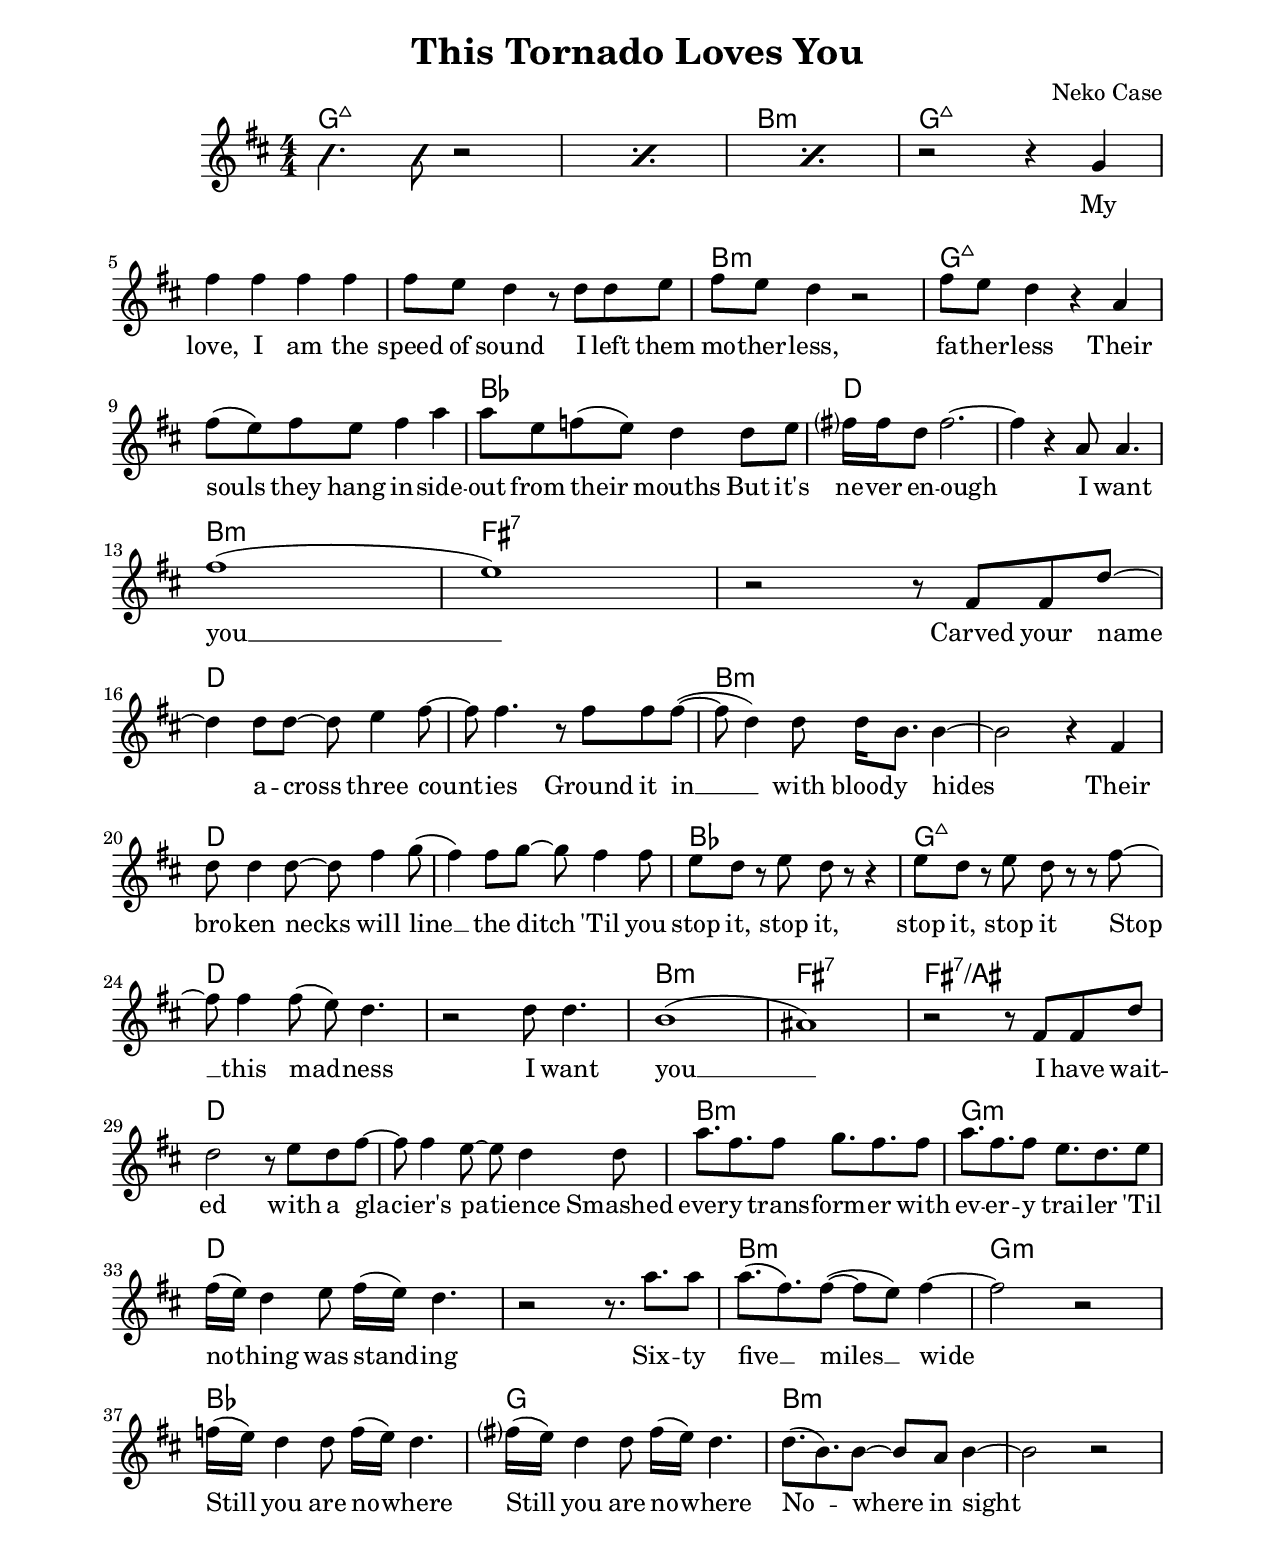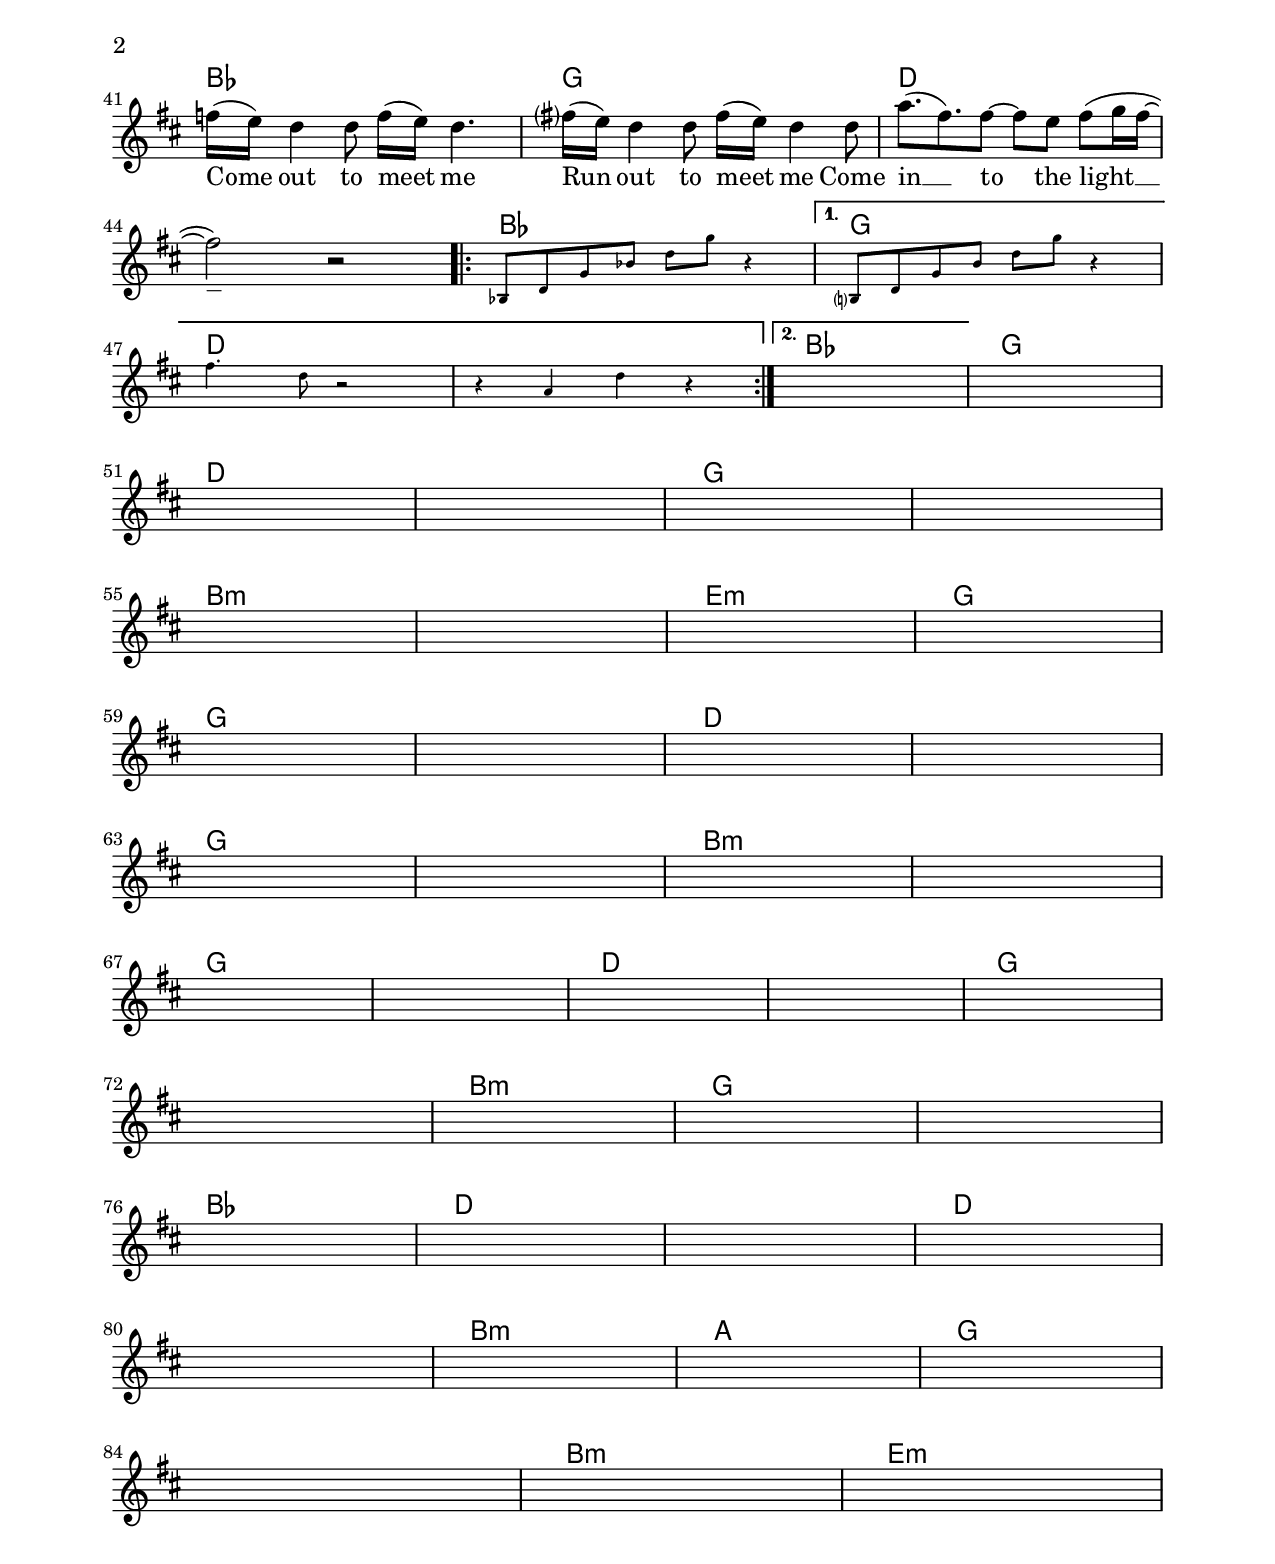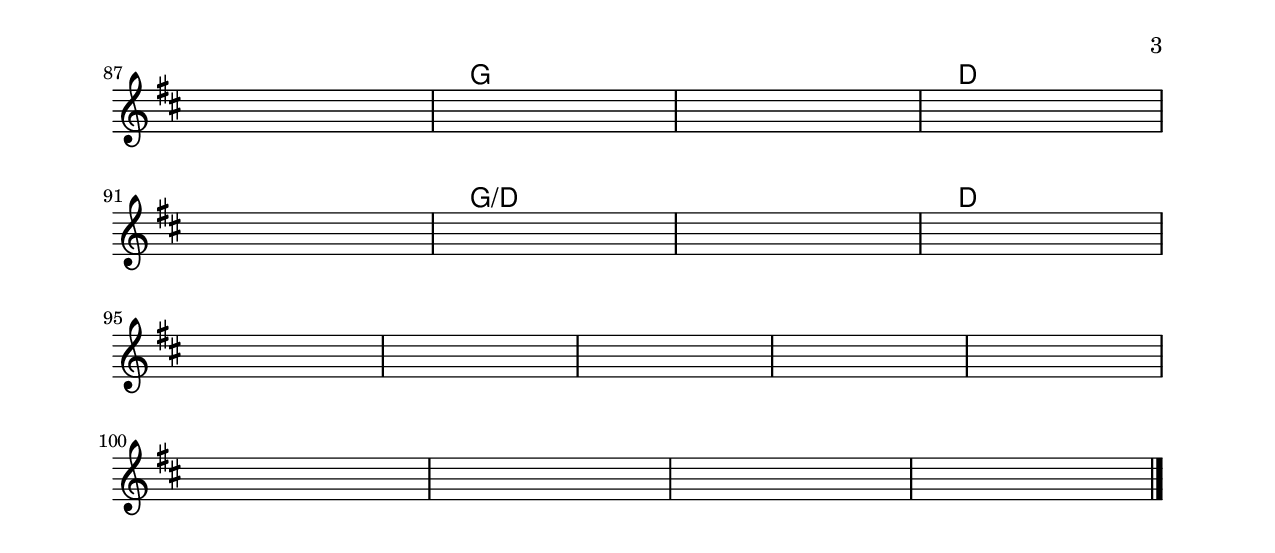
\version "2.23.11"

\include "settings.ily"
\include "style.ily"
intro = \relative c'' \new Voice \with {
  \consists "Pitch_squash_engraver"
} {

  \improvisationOn
  \repeat percent 3 { c4. c8 r2 } |
  \improvisationOff r2 r4
}

melody = \relative c'' {
  \intro g4 |

  fs' fs fs fs |
  fs8 e d4 r8 d d e |
  fs e d4 r2 |
  fs8 e d4 r4 a |

  fs'8( e) fs e fs4 a |
  a8 e f( e) d4 d8 e |
  fs?16 fs d8 fs2.~ |
  fs4 r a,8 a4. |

  fs'1( |
  e) |
  r2 r8 fs, fs d'~ |

  d4 d8 d~ d e4 fs8~ |
  fs fs4. r8 fs fs fs(~ |
  fs8 d4) d8 d16 b8. b4~ |
  b2 r4 fs |

  d'8 d4 d8~ d fs4 g8( |
  fs4) fs8 g~ g fs4 fs8 |
  e d r e d r r4 |
  e8 d r e d r r8 fs~ |

  fs fs4 fs8( e8) d4. |
  r2 d8 d4. |

  b1( |
  as) |
  r2 r8 fs fs d' |

  d2 r8 e d fs~ |
  fs fs4 e8~ e d4 d8 |
  a'8. fs fs8 g8. fs fs8 |
  a8. fs fs8 e8. d e8 |

  fs16( e) d4 e8 fs16( e) d4. |
  r2 r8. a' a8 |
  a8.( fs) fs8~( fs e) fs4~ |
  fs2 r |

  f16( e) d4 d8 f16( e) d4. |
  fs?16( e) d4 d8 fs16( e) d4. |
  d8.( b) b8~ b a b4~ |
  b2 r |

  f'16( e) d4 d8 f16( e) d4. |
  fs?16( e) d4 d8 fs16( e) d4 d8 |
  a'8.( fs) fs8~ fs e fs8( g16 fs~ |
  fs2) r2 |

  \new CueVoice \relative c' {
    bf8 d g bf d g r4 |
    b,,?8 d g b d g r4 |
    fs4. d8 r2 |
    r4 a d r |
  }
}

text = \lyricmode {
    My love, I am the speed of sound
    I left them mo -- ther -- less, fa -- ther -- less
    Their souls they hang in -- side -- out from their mouths
    But it's ne -- ver en -- ough
    I want you __
    Carved your name a -- cross three count -- ies
    Ground it in __ with blood -- y hides
    Their bro -- ken necks will line __ the ditch
    'Til you stop it, stop it, stop it, stop it
    Stop __ this mad -- ness
    I want you __
    I have wait --  ed with a glac -- ier's pa -- tience
    Smashed ever -- y trans -- form -- er with ev -- er -- y trai -- ler
    'Til no -- thing was stand -- ing
    Six -- ty five __  miles __ wide
    Still you are no -- where
    Still you are no -- where
    No -- where in sight
    Come out to meet me
    Run out to meet me
    Come in __ to the light __
    Climb the boxcars to the engine through the smoke into the sky
    Your rails have always outrun mine
    So I pick them up and crash them down
    In a moment close to now
    'Cause I miss, I miss, I miss, I miss, I miss
    I miss how you'd sigh yourself to sleep
    When I'd rake the springtime across your sheets
    My love, I am the speed of sound
    I left them motherless, fatherless
    Their souls they hang inside-out from their mouths
    But it's never enough
    My love
    I'm an owl on the sill in the evening
    But morning finds you
    Still warm and breathing
    This tornado loves you, this tornado loves you
    This tornado loves you, this tornado loves you
    This tornado loves you
    What will make you believe me?
    This tornado loves you, this tornado loves you
    This tornado loves you, this tornado loves you
    This tornado loves you
    What will make you believe me?
}

intro = \chordmode {
  g1:maj  |
  s |
  b:m |
  g:maj |
}

verse = \chordmode {
  s1  |
  s |
  b:m |
  g:maj |

  s1  |
  bf |
  d |
  s |

  b:m |
  fs:7 |
  s |

  d |
  s |
  b:m |
  s |

  d |
  s |
  bf |
  g:maj |

  d |
  s |

  b:m |
  fs:7 |
  fs:7/as |

  d |
  s |
  b:m |
  g:m |

  d |
  s |
  b:m |
  g:m |

  bf |
  g |
  b:m |
  s |

  bf |
  g |
  d |
  s |

  bf |
  g |
  d |
  s |

  bf |
  g |
  d |
  s |

  g |
  s |
  b:m |
  s |

  e:m |
  g |

  g |
  s |
  d |
  s |

  g |
  s |
  b:m |
  s |

  g |
  s |
  d |
  s |

  g |
  s |
  b:m |
  g |

  s1  |
  bf |
  d |
  s |

  d |
  s |
  b:m |
  a |

  g |
  s |
  b:m |
  e:m |
  s |

  g |
  s |
  d |
  s |

  g:/d |
  s |
  d |
  s |
}

changes = \chords {
  \intro
  \verse
}

base = {
  s1 * 4 |
}

twice_base =  {
  \repeat unfold 2 {
    \base
  }
}

intro = {
  \base
}

part_one = {
  \twice_base
  s1 * 3 |
}

part_two = {
  \twice_base
  s1 * 5 |
}

part_three = {
  \repeat unfold 2 {
    \twice_base
  }
}

instrumental = {
  \repeat volta 2 {
    s1 * 1 |
    \alternative {
      \volta 1 {
        s1 * 3 |
      } \volta 2 {
        s1 |
      }
    }
  }
}

part_four = {
  \repeat unfold 5 {
    \base
  }
}

part_five = {
  \repeat unfold 4 {
    \base
  }
  s1 * 2 |
}

outro = {
  \repeat unfold 4 {
    \base
  }
}

structure = {
  \key d \major
  \time 4/4

  \intro
  \part_one
  \part_two
  \part_three
  \instrumental
  \part_four
  \part_five
  \outro

  \bar "|."
}


\header {
  title = "This Tornado Loves You"
  composer = "Neko Case"
}

melody = \new Staff <<
  <<
    \melody
    \addlyrics \text
  >>
  \structure
>>

\layout {
  \context {
    \Score
    \consists #(set-bars-per-line '(4 4 4 3 4 4 5 4 4 4 6 4 4 4 4 4 5))
  }
}

\score {
  <<
    \numericTimeSignature
    \changes
    \melody
  >>
}
